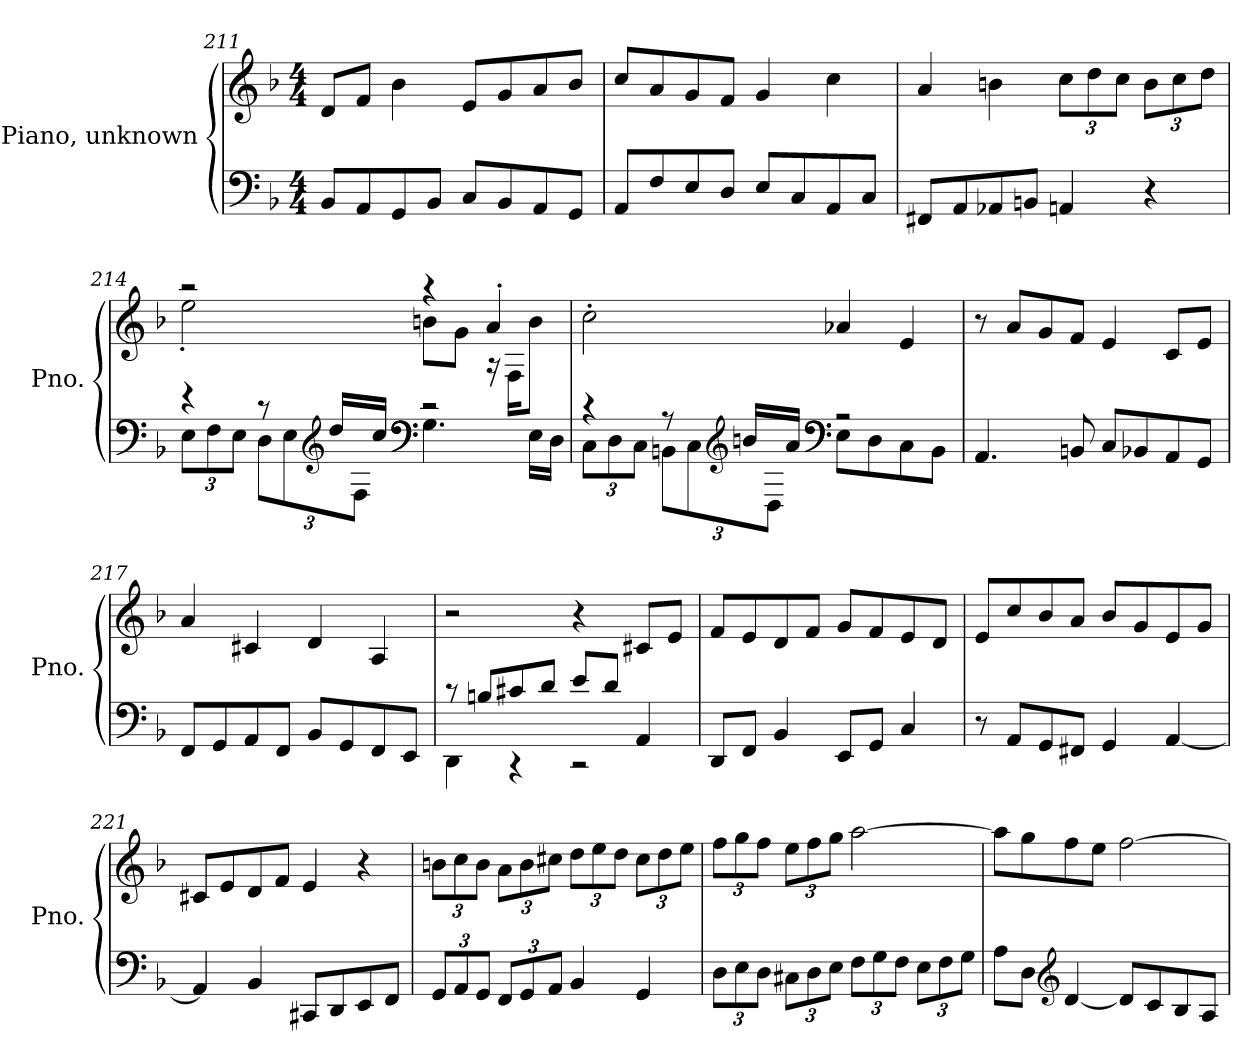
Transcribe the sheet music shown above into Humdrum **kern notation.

**kern	**kern
*part1	*part1
*staff2	*staff1
*I"Piano, unknown	*
*I'Pno.	*
*clefF4	*clefG2
*k[b-]	*k[b-]
*M4/4	*M4/4
=211	=211
8BB-/L	8d/L
8AA/	8f/J
8GG/	4b-\
8BB-/J	.
8C/L	8e/L
8BB-/	8g/
8AA/	8a/
8GG/J	8b-/J
=212	=212
8AA/L	8cc/L
8F/	8a/
8E/	8g/
8D/J	8f/J
8E/L	4g/
8C/	.
8AA/	4cc\
8C/J	.
=213	=213
8FF#X/L	4a/
8AA/	.
8AA-X/	4bn\
8BBn/J	.
*	*Xbrackettup
4AAn/	12cc\L
.	12dd\
.	12cc\J
4r	12b\L
.	12cc\
.	12dd\J
!!LO:LB:g=z
=214	=214
*^	*
*	*Xbrackettup	*
*	*	*^
4r	12E\L	2r	2ee'\
.	12F\	.	.
.	12E\J	.	.
8r	12D\L	.	.
.	12E\	.	.
*clefG2	*	*	*
16dd/LL	.	.	.
.	12F\J	.	.
16cc/JJ	.	.	.
*clefF4	*	*	*
2r	4.G\	4r	8bn\L
.	.	.	8g\J
.	.	4a'/	16r
.	.	.	16F\KL
.	16E\LL	.	8b\J
.	16D\JJ	.	.
*	*	*v	*v
=215	=215	=215
4r	12C\L	2cc'\
.	12D\	.
.	12C\J	.
8r	12BBn\L	.
.	12C\	.
*clefG2	*	*
16bn/LL	.	.
.	12D\J	.
16a/JJ	.	.
*clefF4	*	*
2r	8E\L	4a-X/
.	8D\	.
.	8C\	4e/
.	8BB\J	.
*v	*v	*
=216	=216
4.AA/	8r
.	8a/L
.	8g/
8BBn/	8f/J
8C/L	4e/
8BB-X/	.
8AA/	8c/L
8GG/J	8e/J
!!LO:PB:g=z
=217	=217
8FF/L	4a/
8GG/	.
8AA/	4c#X/
8FF/J	.
8BB-/L	4d/
8GG/	.
8FF/	4A/
8EE/J	.
=218	=218
*^	*
8r	4DD\	2r
8Bn/L	.	.
8c#X/	4r	.
8d/J	.	.
8e/L	2r	4r
8d/J	.	.
4AA/	.	8c#X/L
.	.	8e/J
*v	*v	*
=219	=219
8DD/L	8f/L
8FF/J	8e/
4BB-/	8d/
.	8f/J
8EE/L	8g/L
8GG/J	8f/
4C/	8e/
.	8d/J
=220	=220
8r	8e/L
8AA/L	8cc/
8GG/	8b-/
8FF#X/J	8a/J
4GG/	8b-/L
.	8g/
[4AA/	8e/
.	8g/J
!!LO:LB:g=z
=221	=221
4AA/]	8c#X/L
.	8e/
4BB-/	8d/
.	8f/J
8CC#X/L	4e/
8DD/	.
8EE/	4r
8FF/J	.
=222	=222
12GG/L	12bn\L
12AA/	12cc\
12GG/J	12b\J
12FF/L	12a\L
12GG/	12b\
12AA/J	12cc#X\J
4BB-/	12dd\L
.	12ee\
.	12dd\J
4GG/	12cc#\L
.	12dd\
.	12ee\J
=223	=223
12D\L	12ff\L
12E\	12gg\
12D\J	12ff\J
12C#X\L	12ee\L
12D\	12ff\
12E\J	12gg\J
12F\L	[2aa\
12G\	.
12F\J	.
12E\L	.
12F\	.
12G\J	.
!!LO:LB:g=z
=224	=224
8A\L	8aa\L]
8D\J	8gg\
*clefG2	*
[4d/	8ff\
.	8ee\J
8d/L]	[2ff\
8c/	.
8B-/	.
8A/J	.
=	=
*-	*-
